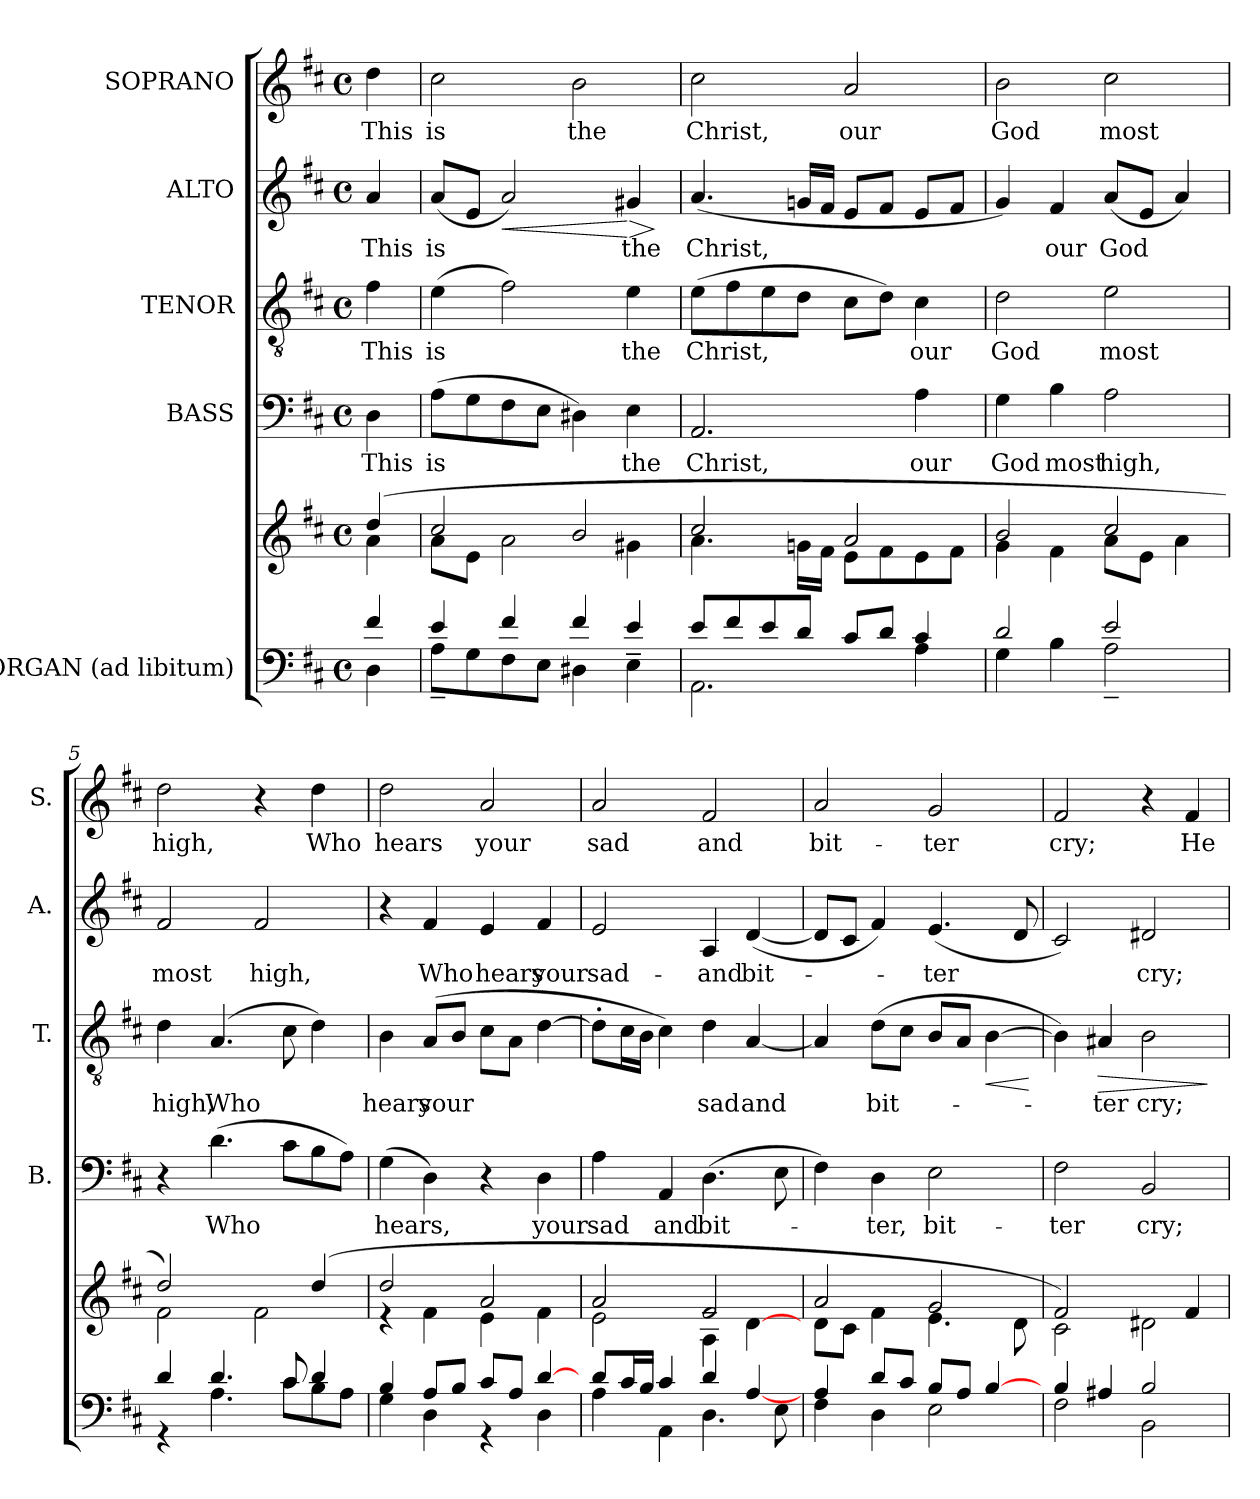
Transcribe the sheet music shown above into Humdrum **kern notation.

**kern	**kern	**kern	**text	**kern	**text	**dynam	**kern	**text	**dynam	**kern	**text
*part5	*part5	*part4	*part4	*part3	*part3	*part3	*part2	*part2	*part2	*part1	*part1
*staff6	*staff5	*staff4	*staff4	*staff3	*staff3	*staff3	*staff2	*staff2	*staff2	*staff1	*staff1
*I"ORGAN (ad libitum)	*	*I"BASS	*	*I"TENOR	*	*	*I"ALTO	*	*	*I"SOPRANO	*
*	*	*I'B.	*	*I'T.	*	*	*I'A.	*	*	*I'S.	*
*clefF4	*clefG2	*clefF4	*	*clefGv2	*	*	*clefG2	*	*	*clefG2	*
*k[f#c#]	*k[f#c#]	*k[f#c#]	*	*k[f#c#]	*	*	*k[f#c#]	*	*	*k[f#c#]	*
*D:	*D:	*D:	*	*D:	*	*	*D:	*	*	*D:	*
*M4/4	*M4/4	*M4/4	*	*M4/4	*	*	*M4/4	*	*	*M4/4	*
*met(c)	*met(c)	*met(c)	*	*met(c)	*	*	*met(c)	*	*	*met(c)	*
=1	=1	=1	=1	=1	=1	=1	=1	=1	=1	=1	=1
*^	*^	*	*	*	*	*	*	*	*	*	*
!	!	!	!	!	!LO:LY:b	!	!LO:LY:b	!	!	!LO:LY:b	!	!	!LO:LY:b
4f#/	4D\	(4dd/	4a\	4D\	This	4f#\	This	.	4a/	This	.	4dd\	This
=2	=2	=2	=2	=2	=2	=2	=2	=2	=2	=2	=2	=2	=2
!	!	!	!	!	!LO:LY:b	!	!LO:LY:b	!	!	!LO:LY:b	!	!	!LO:LY:b
4e/	8A~<\L	2cc#/	8a\L	(>8A\L	is	(>4e\	is	.	(<8a/L	is	.	2cc#\	is
.	8G\	.	8e\J	8G\	.	.	.	.	8e/J	.	.	.	.
!	!	!	!	!	!	!	!	!	!	!	!LO:HP:b	!	!
4f#/	8F#\	.	2a\	8F#\	.	2f#\)	.	.	2a/)	.	<	.	.
.	8E\J	.	.	8E\J	.	.	.	.	.	.	.	.	.
!	!	!	!	!	!	!	!	!	!	!	!	!	!LO:LY:b
4f#/	4D#X\	2b/	.	4D#X\)	.	.	.	.	.	.	.	2b\	the
!	!	!	!	!	!LO:LY:b	!	!LO:LY:b	!	!	!LO:LY:b	!LO:HP:n=1:b	!	!
4E~<\	4e/	.	4g#X\	4E\	the	4e\	the	.	4g#X/	the	[ >	.	.
*v	*v	*	*	*	*	*	*	*	*	*	*	*	*
*	*v	*v	*	*	*	*	*	*	*	*	*	*
.	.	.	.	.	.	.	.	.	]	.	.
=3	=3	=3	=3	=3	=3	=3	=3	=3	=3	=3	=3
*^	*^	*	*	*	*	*	*	*	*	*	*
!	!	!	!	!	!LO:LY:b	!	!LO:LY:b	!	!	!LO:LY:b	!	!	!LO:LY:b
8e/L	2.AA\	2cc#/	4.a\	2.AA/	Christ,	(>8e\L	Christ,	.	(<4.a/	Christ,	.	2cc#\	Christ,
8f#/	.	.	.	.	.	8f#\	.	.	.	.	.	.	.
8e/	.	.	.	.	.	8e\	.	.	.	.	.	.	.
8d/J	.	.	16gn\LL	.	.	8d\J	.	.	16gn/LL	.	.	.	.
.	.	.	16f#\JJ	.	.	.	.	.	16f#/JJ	.	.	.	.
!	!	!	!	!	!	!	!	!	!	!	!	!	!LO:LY:b
8c#/L	.	2a/	8e\L	.	.	8c#\L	.	.	8e/L	.	.	2a/	our
8d/J	.	.	8f#\	.	.	8d\J)	.	.	8f#/J	.	.	.	.
!	!	!	!	!	!LO:LY:b	!	!LO:LY:b	!	!	!	!	!	!
4c#/	4A\	.	8e\	4A\	our	4c#\	our	.	8e/L	.	.	.	.
.	.	.	8f#\J	.	.	.	.	.	8f#/J	.	.	.	.
=4	=4	=4	=4	=4	=4	=4	=4	=4	=4	=4	=4	=4	=4
!	!	!	!	!	!LO:LY:b	!	!LO:LY:b	!	!	!	!	!	!LO:LY:b
2d/	4G\	2b/	4g\	4G\	God	2d\	God	.	4g/)	.	.	2b\	God
!	!	!	!	!	!LO:LY:b	!	!	!	!	!LO:LY:b	!	!	!
.	4B\	.	4f#\	4B\	most	.	.	.	4f#/	our	.	.	.
!	!	!	!	!	!LO:LY:b	!	!LO:LY:b	!	!	!LO:LY:b	!	!	!LO:LY:b
2e/	2A~<\	2cc#/	8a\L	2A\	high,	2e\	most	.	(<8a/L	God	.	2cc#\	most
.	.	.	8e\J	.	.	.	.	.	8e/J	.	.	.	.
.	.	.	4a\	.	.	.	.	.	4a/)	.	.	.	.
=5	=5	=5	=5	=5	=5	=5	=5	=5	=5	=5	=5	=5	=5
*	*	*	*^	*	*	*	*	*	*	*	*	*	*
!	!	!	!	!	!	!	!	!LO:LY:b	!	!	!LO:LY:b	!	!	!LO:LY:b
4d/	4rGG	2f#\	2dd/)	2.ryy	4r	.	4d\	high,	.	2f#/	most	.	2dd\	high,
!	!	!	!	!	!	!LO:LY:b	!	!LO:LY:b	!	!	!	!	!	!
4.A\	4.d/	.	.	.	(>4.d\	Who	(4.A/	Who	.	.	.	.	.	.
!	!	!	!	!	!	!	!	!	!	!	!LO:LY:b	!	!	!
.	.	2ryy	2f#\	.	.	.	.	.	.	2f#/	high,	.	4r	.
8c#/	8c#\L	.	.	.	8c#\L	.	8c#\	.	.	.	.	.	.	.
!	!	!	!	!	!	!	!	!	!	!	!	!	!	!LO:LY:b
4d/	8B\	.	.	(4dd/	8B\	.	4d\)	.	.	.	.	.	4dd\	Who
.	8A\J	.	.	.	8A\J)	.	.	.	.	.	.	.	.	.
*	*	*	*v	*v	*	*	*	*	*	*	*	*	*	*
!!LO:LB:g=z
=6	=6	=6	=6	=6	=6	=6	=6	=6	=6	=6	=6	=6	=6
!	!	!	!	!	!LO:LY:b	!	!LO:LY:b	!	!	!	!	!	!LO:LY:b
4B/	4G\	2dd/	4re	(>4G\	hears,	4B\	hears	.	4r	.	.	2dd\	hears
!	!	!	!	!	!	!	!LO:LY:b	!	!	!LO:LY:b	!	!	!
8A/L	4D\	.	4f#\	4D\)	.	(<8A/L	your	.	4f#/	Who	.	.	.
8B/J	.	.	.	.	.	8B/J	.	.	.	.	.	.	.
!	!	!	!	!	!	!	!	!	!	!LO:LY:b	!	!	!LO:LY:b
8c#/L	4rGG	2a/	4e\	4r	.	8c#\L	.	.	4e/	hears	.	2a/	your
8A/J	.	.	.	.	.	8A\J	.	.	.	.	.	.	.
!	!	!	!	!	!LO:LY:b	!	!	!	!	!LO:LY:b	!	!	!
[>4d/	4D\	.	4f#\	4D\	your	[>4d\	.	.	4f#/	your	.	.	.
=7	=7	=7	=7	=7	=7	=7	=7	=7	=7	=7	=7	=7	=7
!	!	!	!	!	!LO:LY:b	!	!	!	!	!LO:LY:b	!	!	!LO:LY:b
4A\	8d/L	2e\	2a/	4A\	sad	8d'>\L]	.	.	2e/	sad-	.	2a/	sad
.	16c#/L	.	.	.	.	16c#\L	.	.	.	.	.	.	.
.	16B/JJ	.	.	.	.	16B\JJ	.	.	.	.	.	.	.
!	!	!	!	!	!LO:LY:b	!	!	!	!	!	!	!	!
4AA\	4c#/	.	.	4AA/	and	4c#\)	.	.	.	.	.	.	.
!	!	!	!	!	!LO:LY:b	!	!LO:LY:b	!	!	!LO:LY:b	!	!	!LO:LY:b
4.D\	4d/	4A~<\	2f#/	(>4.D\	bit-	4d\	sad	.	4A/	-and	.	2f#/	and
!	!	!	!	!	!	!	!LO:LY:b	!	!	!LO:LY:b	!	!	!
.	[>4A/	[<4d\	.	.	.	[<4A/	and	.	(<[<4d/	bit-	.	.	.
8E\	.	.	.	8E\	.	.	.	.	.	.	.	.	.
=8	=8	=8	=8	=8	=8	=8	=8	=8	=8	=8	=8	=8	=8
!	!	!	!	!	!	!	!	!	!	!	!	!	!LO:LY:b
4A/	4F#\	2a/	8d\L	4F#\)	.	4A/]	.	.	8d/L]	.	.	2a/	bit-
.	.	.	8c#\J	.	.	.	.	.	8c#/J	.	.	.	.
!	!	!	!	!	!LO:LY:b	!	!LO:LY:b	!	!	!	!	!	!
8d/L	4D\	.	4f#\	4D\	-ter,	(>8d\L	bit-	.	4f#/)	.	.	.	.
8c#/J	.	.	.	.	.	8c#\J	.	.	.	.	.	.	.
!	!	!	!	!	!LO:LY:b	!	!	!	!	!LO:LY:b	!	!	!LO:LY:b
8B/L	2E\	2g/	4.e\	2E\	bit-	8B/L	.	.	(<4.e/	-ter	.	2g/	-ter
8A/J	.	.	.	.	.	8A/J	.	.	.	.	.	.	.
!	!	!	!	!	!	!	!	!LO:HP:b	!	!	!	!	!
[>4B/	.	.	.	.	.	[>4B\	.	<	.	.	.	.	.
.	.	.	8d\	.	.	.	.	.	8d/	.	.	.	.
*v	*v	*	*	*	*	*	*	*	*	*	*	*	*
*	*v	*v	*	*	*	*	*	*	*	*	*	*
.	.	.	.	.	.	[	.	.	.	.	.
=9	=9	=9	=9	=9	=9	=9	=9	=9	=9	=9	=9
*^	*^	*	*	*	*	*	*	*	*	*	*
*	*	*	*^	*	*	*	*	*	*	*	*	*	*
!	!	!	!	!	!	!LO:LY:b	!	!	!	!	!	!	!	!LO:LY:b
2F#\	4B/	2c#\	2f#/)	2.ryy	2F#\	-ter	4B\])	.	.	2c#/)	.	.	2f#/	cry;
!	!	!	!	!	!	!	!	!LO:LY:b	!LO:HP:b	!	!	!	!	!
.	4A#X/	.	.	.	.	.	4A#X/	-ter	>	.	.	.	.	.
!	!	!	!	!	!	!LO:LY:b	!	!LO:LY:b	!	!	!LO:LY:b	!	!	!
2BB\	2B/	2ryy	2d#X\	.	2BB/	cry;	2B\	cry;	.	2d#X/	cry;	.	4r	.
!	!	!	!	!	!	!	!	!	!	!	!	!	!	!LO:LY:b
.	.	.	.	4f#/	.	.	.	.	.	.	.	.	4f#/	He
*v	*v	*	*	*	*	*	*	*	*	*	*	*	*	*
*	*v	*v	*v	*	*	*	*	*	*	*	*	*	*
.	.	.	.	.	.	]	.	.	.	.	.
=	=	=	=	=	=	=	=	=	=	=	=
*-	*-	*-	*-	*-	*-	*-	*-	*-	*-	*-	*-
